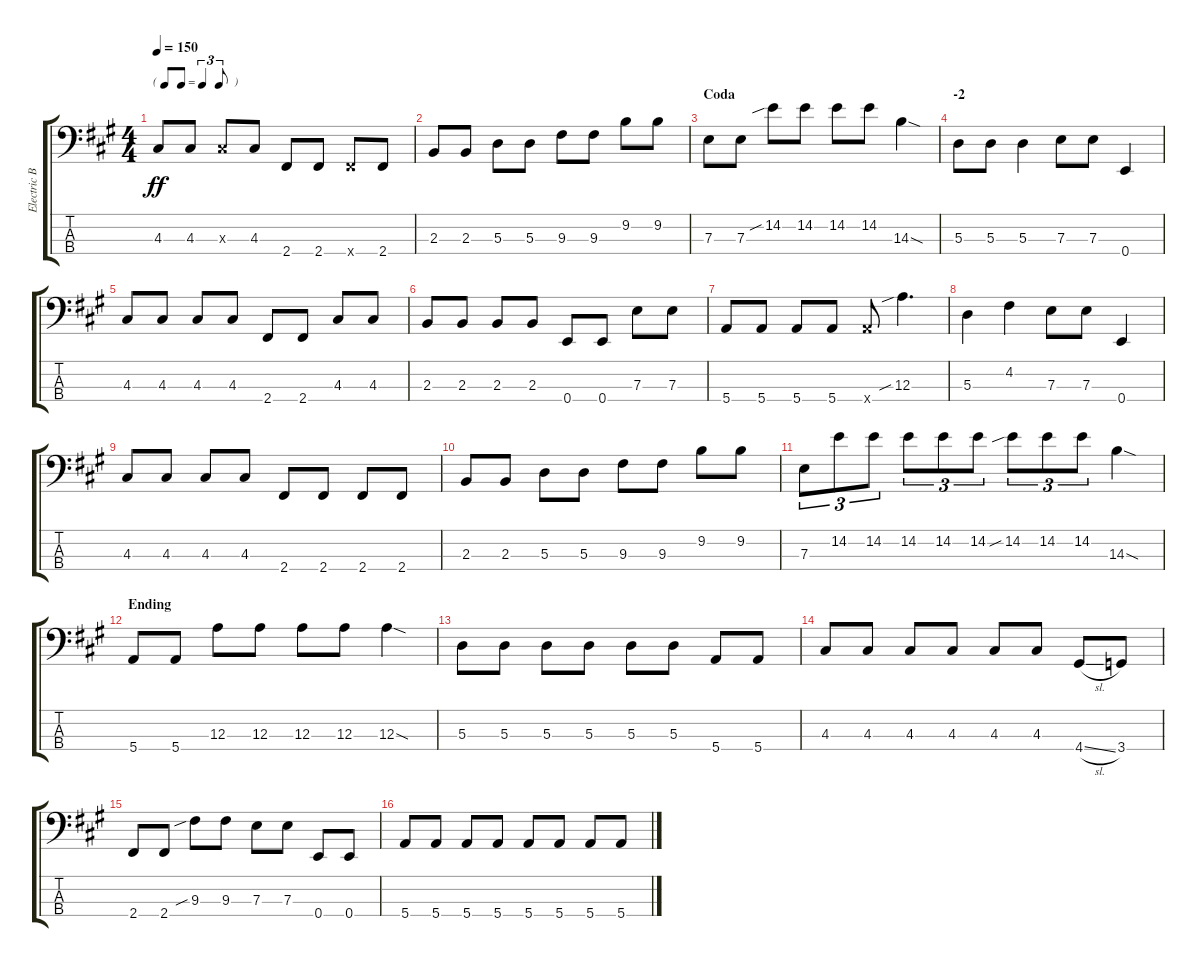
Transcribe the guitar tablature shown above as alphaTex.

\track ("Electric Bass" "Electric B") {instrument electricbassfinger}
\staff {score tabs}
\tuning (G2 D2 A1 E1) {hide}
\ts (4 4)
\tf triplet8th
\tempo 150
\clef f4
\ks a
4.3.8{dy ff} 4.3.8 4.3{x}.8 4.3.8 2.4.8 2.4.8 2.4{x}.8 2.4.8 |
2.3.8 2.3.8 5.3.8 5.3.8 9.3.8 9.3.8 9.2.8 9.2.8 |
\section ("" "Coda")
7.3.8 7.3.8 14.2{sib}.8 14.2.8 14.2.8 14.2.8 14.3{sod}.4 |
\section ("" "-2")
5.3.8 5.3.8 5.3.4 7.3.8 7.3.8 0.4.4 |
4.3.8 4.3.8 4.3.8 4.3.8 2.4.8 2.4.8 4.3.8 4.3.8 |
2.3.8 2.3.8 2.3.8 2.3.8 0.4.8 0.4.8 7.3.8 7.3.8 |
5.4.8 5.4.8 5.4.8 5.4.8 5.4{x}.8 12.3{sib}.4{d} |
5.3.4 4.2.4 7.3.8 7.3.8 0.4.4 |
4.3.8 4.3.8 4.3.8 4.3.8 2.4.8 2.4.8 2.4.8 2.4.8 |
2.3.8 2.3.8 5.3.8 5.3.8 9.3.8 9.3.8 9.2.8 9.2.8 |
7.3.8{tu (3 2)} 14.2.8{tu (3 2)} 14.2.8{tu (3 2)} 14.2.8{tu (3 2)} 14.2.8{tu (3 2)} 14.2.8{tu (3 2)} 14.2{sib}.8{tu (3 2)} 14.2.8{tu (3 2)} 14.2.8{tu (3 2)} 14.3{sod}.4 |
\section ("" "Ending")
5.4.8 5.4.8 12.3.8 12.3.8 12.3.8 12.3.8 12.3{sod}.4 |
5.3.8 5.3.8 5.3.8 5.3.8 5.3.8 5.3.8 5.4.8 5.4.8 |
4.3.8 4.3.8 4.3.8 4.3.8 4.3.8 4.3.8 4.4{sl}.8 3.4.8 |
2.4.8 2.4.8 9.3{sib}.8 9.3.8 7.3.8 7.3.8 0.4.8 0.4.8 |
5.4.8 5.4.8 5.4.8 5.4.8 5.4.8 5.4.8 5.4.8 5.4.8
